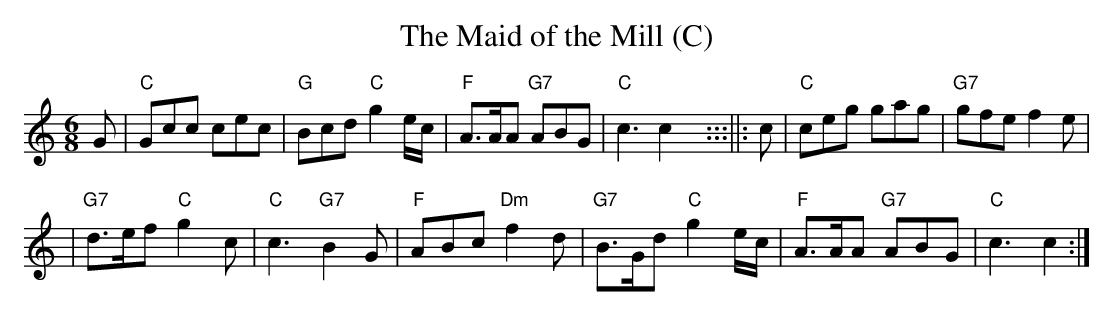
X:1
T: The Maid of the Mill (C)
M: 6/8
L: 1/8
K: C
G \
| "C"Gcc      cec |  "G"Bcd  "C"g2e/c/ \
| "F"A>AA "G7"ABG |  "C"c3      c2y :::||: c \
| "C"ceg      gag | "G7"gfe     f2e |
|"G7"d>ef  "C"g2c |  "C"c3  "G7"B2G \
| "F"ABc  "Dm"f2d | "G7"B>Gd "C"g2e/c/ \
| "F"A>AA "G7"ABG | "C"c3       c2 :|
